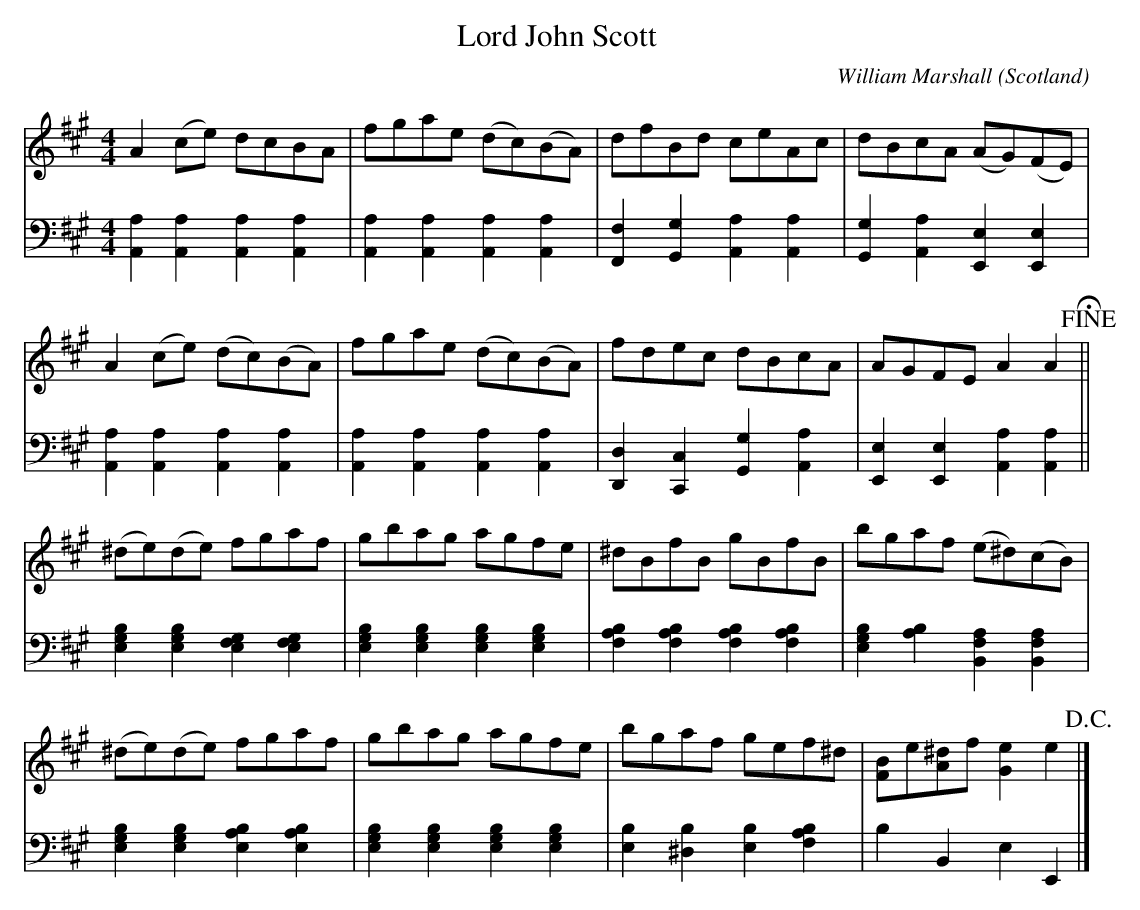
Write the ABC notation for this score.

X:1
T:Lord John Scott
C:William Marshall
L:1/8
M:4/4
O:Scotland
K:A major
A2 (ce) dcBA | fgae (dc)(BA) | dfBd ceAc | dBcA (AG)(FE) |
A2 (ce) (dc)(BA) | fgae (dc)(BA) | fdec dBcA | AGFE A2 A2 !fine!H||
(^de)(de) fgaf | gbag agfe | ^dBfB gBfB | bgaf (e^d)(cB) |
(^de)(de) fgaf | gbag agfe | bgaf gef^d | [FB]e[A^d]f [Ge]2 e2 !D.C.!|]
V:2 clef=bass octave=-2
L:1/4
[Aa][Aa][Aa][Aa] | [Aa][Aa][Aa][Aa] | [Ff][Gg][Aa][Aa] | [Gg][Aa][Ee][Ee] | \
[Aa][Aa][Aa][Aa] | [Aa][Aa][Aa][Aa] | [Dd][Cc][Gg][Aa] |[Ee][Ee][Aa][Aa] || \
[egb][egb][efg][efg] | [egb][egb][egb][egb] | [fab][fab][fab][fab] | [egb][ab][Bfa][Bfa] | [egb][egb][eab][eab] | [egb][egb][egb][egb] | [eb][^db][eb][fab] | bBeE |]
